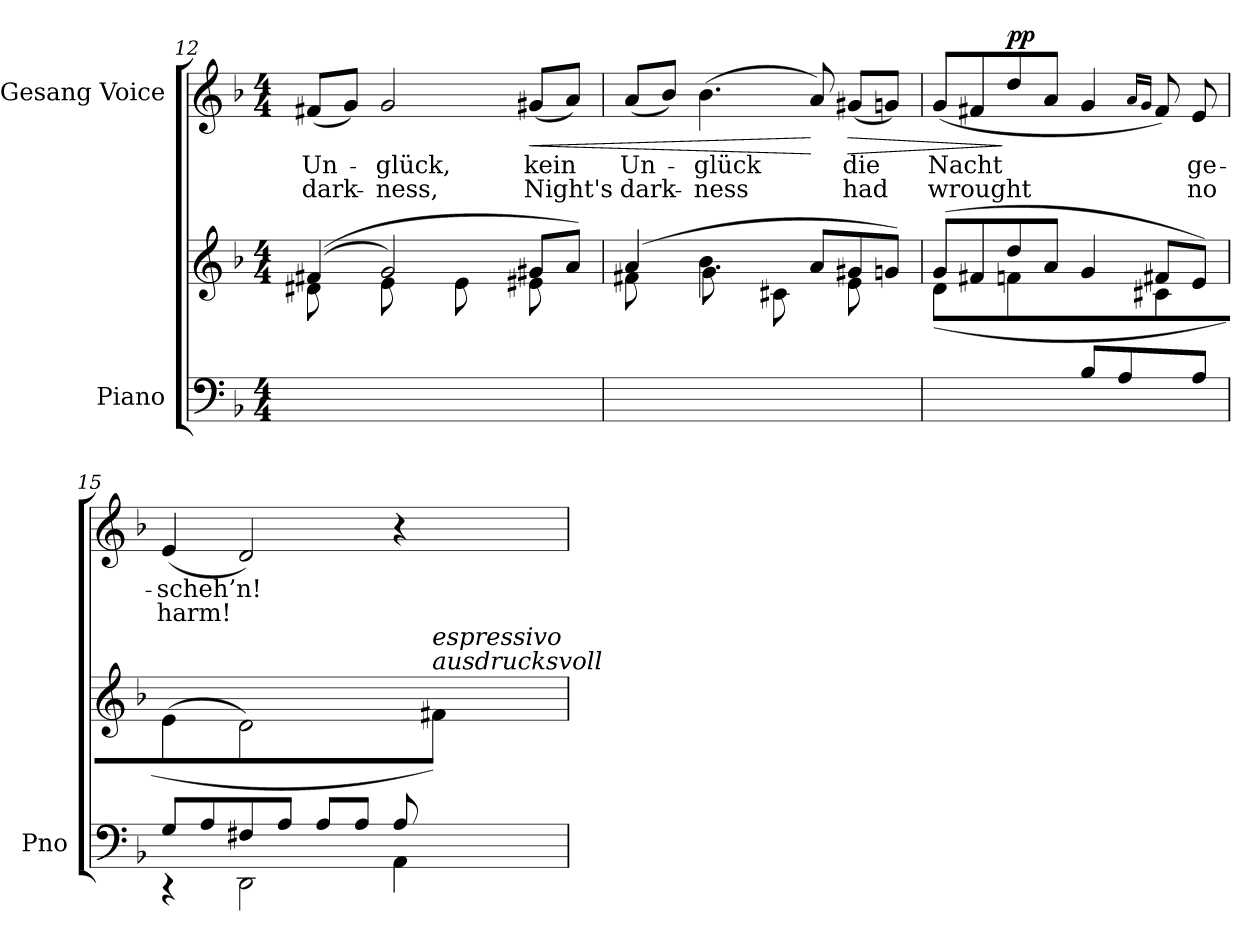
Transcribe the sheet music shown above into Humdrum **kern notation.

**kern	**kern	**kern	**text	**text	**dynam
*part2	*part2	*part1	*part1	*part1	*part1
*staff3	*staff2	*staff1	*staff1	*staff1	*staff1
*I"Piano	*	*I"Gesang Voice	*	*	*
*I'Pno	*	*	*	*	*
*clefF4	*clefG2	*clefG2	*	*	*
*k[b-]	*k[b-]	*k[b-]	*	*	*
*M4/4	*M4/4	*M4/4	*	*	*
=12	=12	=12	=12	=12	=12
*	*^	*	*	*	*
!	!	!	!	!LO:LY:b	!LO:LY:b	!
8ryy	(<(>4f#X/	(<8d#X\L	(<8f#X/L	Un-	dark-	.
8A/	.	8ryy	8g/J)	.	.	.
!	!	!	!	!LO:LY:b	!LO:LY:b	!
8ryy	2g/)	8e\	2g/	-glück,	-ness,	.
8A/J	.	8ryy	.	.	.	.
8ryy	.	8e\L	.	.	.	.
8A/	.	8ryy	.	.	.	.
!	!	!	!	!LO:LY:b	!LO:LY:b	!LO:HP:b
8ryy	8g#X/L	8e#X\	(<8g#X/L	kein	Night's	<
8A/J)	8a/J)	8ryy	8a/J)	.	.	.
=13	=13	=13	=13	=13	=13	=13
!	!	!	!	!LO:LY:b	!LO:LY:b	!
8ryy	(>4a/	(<8f#X\L	(<8a/L	Un-	dark-	.
8A/	.	8ryy	8b-/J)	.	.	.
!	!	!	!	!LO:LY:b	!LO:LY:b	!
8ryy	4.b-\	8g\	(>4.b-\	-glück	-ness	.
8A/J	.	8ryy	.	.	.	.
8ryy	.	8c#X\L	.	.	.	.
8A/	8a/L	8ryy	8a/)	.	.	[
!	!	!	!	!LO:LY:b	!LO:LY:b	!LO:HP:b
8ryy	8g#X/	8e\	(<8g#X/L	die	had	>
8A/J)	8gn/J)	8ryy	8gn/J)	.	.	.
=14	=14	=14	=14	=14	=14	=14
!	!	!	!	!LO:LY:b	!LO:LY:b	!
8ryy	(>8g/L	(<8d\L	(<8g/L	Nacht	wrought	.
8A/	8f#X/	8ryy	8f#X/	.	.	.
!	!	!	!	!	!	!LO:DY:n=1:a
8ryy	8dd/	8f\	8dd/	.	.	] pp
8A/J	8a/J	4.ryy	8a/J	.	.	.
8B-/L	4g/	.	4g/	.	.	.
8A/	.	.	.	.	.	.
.	.	.	16qa/LL	.	.	.
.	.	.	16qg/JJ	.	.	.
8ryy	8f#/L	8c#X\	8f#/)	.	.	.
!	!	!	!	!LO:LY:b	!LO:LY:b	!
8A/J)	8e/J)	8ryy	8e/	ge-	no	.
!!LO:PB:g=z
=15	=15	=15	=15	=15	=15	=15
*^	*	*	*	*	*	*
*	*^	*	*	*	*	*	*
!	!	!	!	!	!	!LO:LY:b	!LO:LY:b	!
*	*	*	*v	*v	*	*	*	*
2.ryy	8G/L	4r	(<4e/	(<4e/	-scheh’n!	harm!	.
.	8A/	.	.	.	.	.	.
.	8F#X/	2DD\	2d/)	2d/)	.	.	.
.	8A/J	.	.	.	.	.	.
.	8A/L	.	.	.	.	.	.
.	8A/J	.	.	.	.	.	.
(>8A/L	4rAyy	4AA\	8ryy	4r	.	.	.
!	!	!	!LO:TX:a:i:t=ausdrucksvoll	!	!	!	!
!	!	!	!LO:TX:a:i:t=espressivo	!	!	!	!
8ryy	.	.	8f#X\J)	.	.	.	.
*v	*v	*v	*	*	*	*	*
=	=	=	=	=	=
*-	*-	*-	*-	*-	*-
